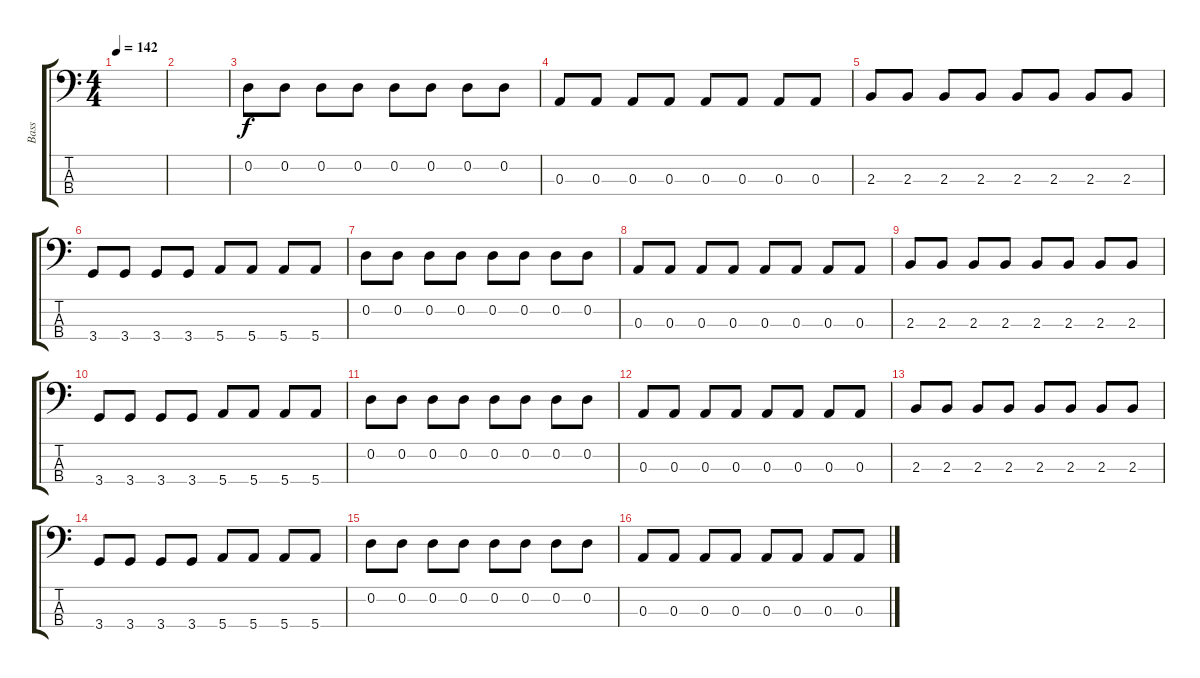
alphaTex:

\track ("Bass" "Bass") {instrument electricbassfinger}
\staff {score tabs}
\tuning (G2 D2 A1 E1) {hide}
\ts (4 4)
\tempo 142
\clef f4
\ks c
|
|
0.2.8 0.2.8 0.2.8 0.2.8 0.2.8 0.2.8 0.2.8 0.2.8 |
0.3.8 0.3.8 0.3.8 0.3.8 0.3.8 0.3.8 0.3.8 0.3.8 |
2.3.8 2.3.8 2.3.8 2.3.8 2.3.8 2.3.8 2.3.8 2.3.8 |
3.4.8 3.4.8 3.4.8 3.4.8 5.4.8 5.4.8 5.4.8 5.4.8 |
0.2.8 0.2.8 0.2.8 0.2.8 0.2.8 0.2.8 0.2.8 0.2.8 |
0.3.8 0.3.8 0.3.8 0.3.8 0.3.8 0.3.8 0.3.8 0.3.8 |
2.3.8 2.3.8 2.3.8 2.3.8 2.3.8 2.3.8 2.3.8 2.3.8 |
3.4.8 3.4.8 3.4.8 3.4.8 5.4.8 5.4.8 5.4.8 5.4.8 |
0.2.8 0.2.8 0.2.8 0.2.8 0.2.8 0.2.8 0.2.8 0.2.8 |
0.3.8 0.3.8 0.3.8 0.3.8 0.3.8 0.3.8 0.3.8 0.3.8 |
2.3.8 2.3.8 2.3.8 2.3.8 2.3.8 2.3.8 2.3.8 2.3.8 |
3.4.8 3.4.8 3.4.8 3.4.8 5.4.8 5.4.8 5.4.8 5.4.8 |
0.2.8 0.2.8 0.2.8 0.2.8 0.2.8 0.2.8 0.2.8 0.2.8 |
0.3.8 0.3.8 0.3.8 0.3.8 0.3.8 0.3.8 0.3.8 0.3.8
